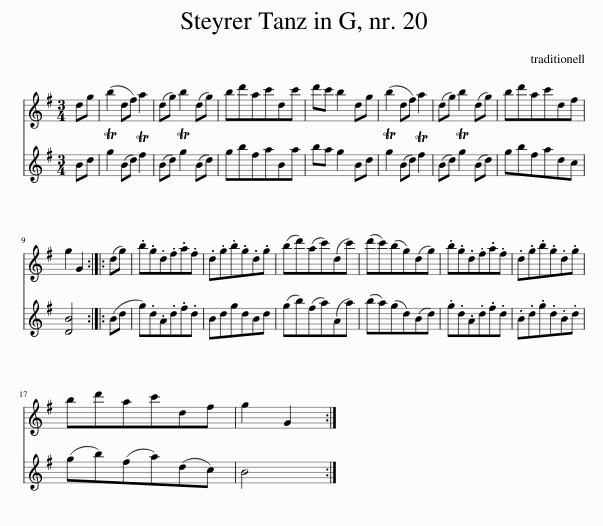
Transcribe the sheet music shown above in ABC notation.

X:1
%%score 1 2
L:1/8
M:3/4
I:linebreak $
K:G
V:1 treble
V:2 treble
V:1
 dg | (b2 df) a2 | (dg) b2 (dg) | bd'ac'dc' | d'c' b2 dg | %5
 (b2 df) a2 | (dg) b2 (dg) | bd'ac'df |$ g2 G2 :: (dg) | %10
 .b.g.d.f.a.f | .d.g.b.g.d.g | (bd')(ac')(dc') | (d'c')(bg)(dg) | .b.g.d.f.a.f | %15
 .d.g.b.g.d.g |$ bd'ac'df | g2 G2 :| %18
V:2
 Bd | Tg2 (Bd) Tf2 | (Bd) Tg2 (Bd) | gbfaBa | ba g2 Bd | %5
 Tg2 (Bd) Tf2 | (Bd) Tg2 (Bd) | gbfadc |$ [DB]4 :: (Bd | %10
 g).d.A.d.f.d | BdgdBd | (gb)(fa)(Aa) | (ba)(gd)(Bd) | .g.d.A.d.f.d | %15
 .B.d.g.d.B.d |$ (gb)(fa)(dc) | B4 :| %18
